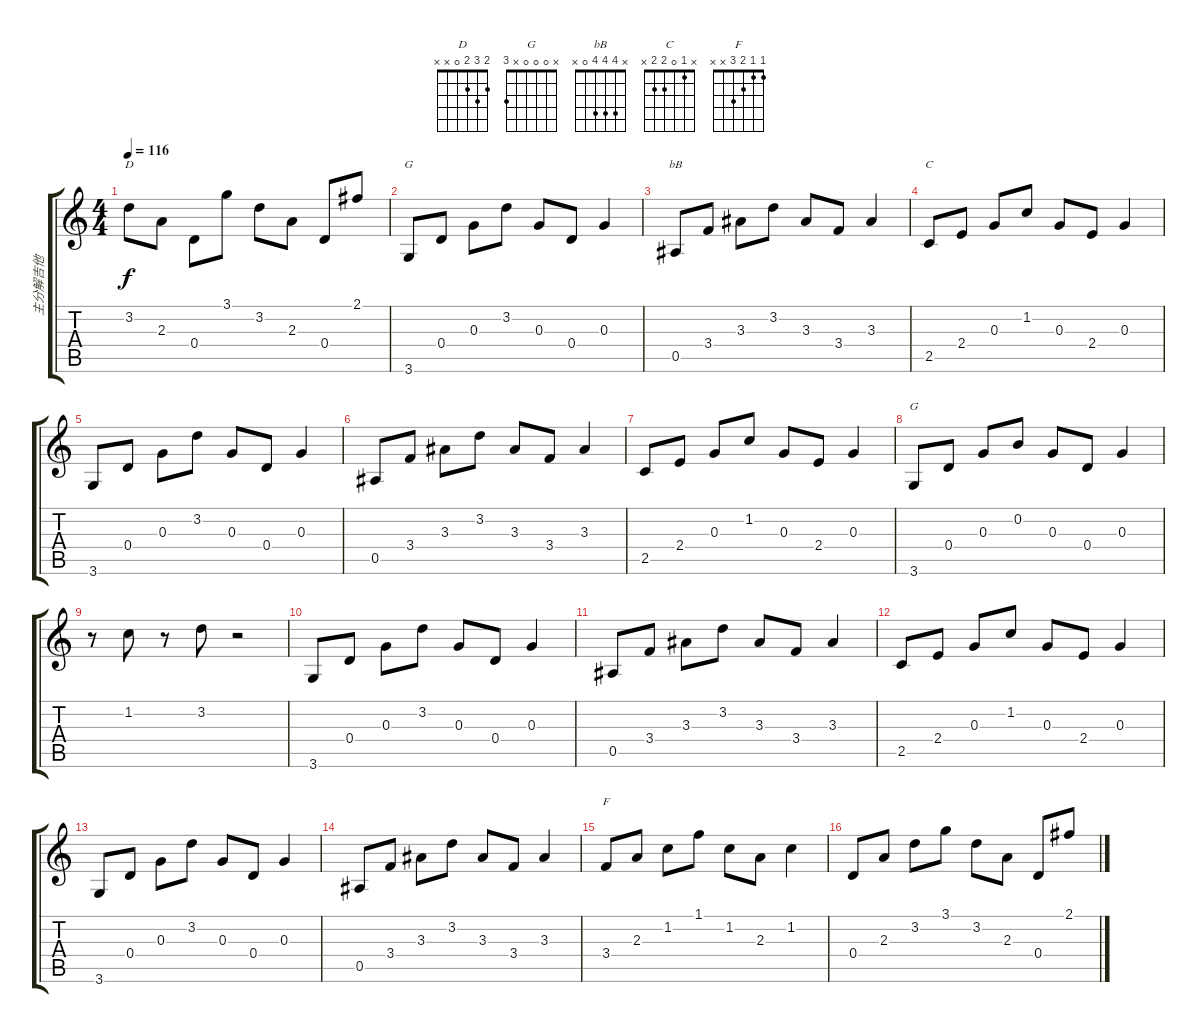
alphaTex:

\track ("主分解吉他" "主分解吉他") {instrument acousticguitarsteel}
\staff {score tabs}
\tuning (E4 B3 G3 D3 Bb2 E2) {hide}
\chord ("D" 2 3 2 0 x x)
\chord ("G" x 3 0 0 x 3)
\chord ("bB" x 4 4 4 0 x)
\chord ("C" x 1 0 2 2 x)
\chord ("G" x 0 0 0 x 3)
\chord ("F" 1 1 2 3 x x)
\ts (4 4)
\tempo 116
\clef g2
\ks c
3.2.8{ch "D" dy f} 2.3.8 0.4.8 3.1.8 3.2.8 2.3.8 0.4.8 2.1.8 |
3.6.8{ch "G"} 0.4.8 0.3.8 3.2.8 0.3.8 0.4.8 0.3.4 |
0.5.8{ch "bB"} 3.4.8 3.3.8 3.2.8 3.3.8 3.4.8 3.3.4 |
2.5.8{ch "C"} 2.4.8 0.3.8 1.2.8 0.3.8 2.4.8 0.3.4 |
3.6.8 0.4.8 0.3.8 3.2.8 0.3.8 0.4.8 0.3.4 |
0.5.8 3.4.8 3.3.8 3.2.8 3.3.8 3.4.8 3.3.4 |
2.5.8 2.4.8 0.3.8 1.2.8 0.3.8 2.4.8 0.3.4 |
3.6.8{ch "G"} 0.4.8 0.3.8 0.2.8 0.3.8 0.4.8 0.3.4 |
r.8 1.2.8 r.8 3.2.8 r.2 |
3.6.8 0.4.8 0.3.8 3.2.8 0.3.8 0.4.8 0.3.4 |
0.5.8 3.4.8 3.3.8 3.2.8 3.3.8 3.4.8 3.3.4 |
2.5.8 2.4.8 0.3.8 1.2.8 0.3.8 2.4.8 0.3.4 |
3.6.8 0.4.8 0.3.8 3.2.8 0.3.8 0.4.8 0.3.4 |
0.5.8 3.4.8 3.3.8 3.2.8 3.3.8 3.4.8 3.3.4 |
3.4.8{ch "F"} 2.3.8 1.2.8 1.1.8 1.2.8 2.3.8 1.2.4 |
0.4.8 2.3.8 3.2.8 3.1.8 3.2.8 2.3.8 0.4.8 2.1.8
